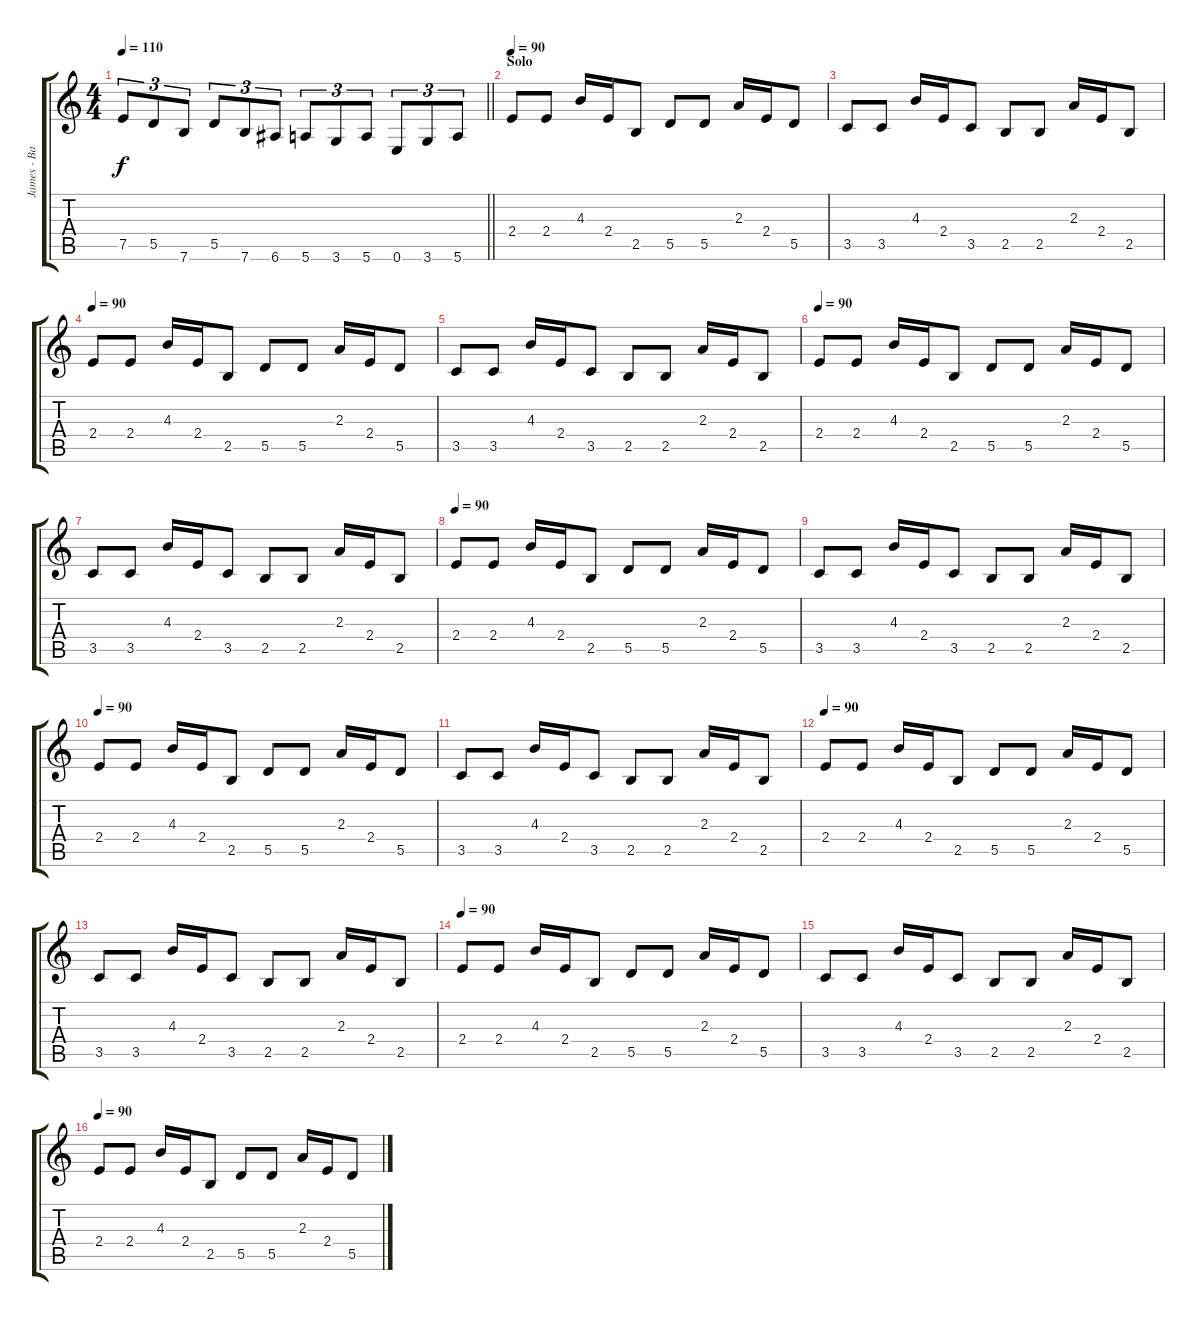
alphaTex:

\track ("James - Back Guitar" "James - Ba") {solo instrument overdrivenguitar}
\staff {score tabs}
\tuning (E4 B3 G3 D3 A2 E2) {hide}
\ts (4 4)
\tempo 110
\clef g2
\barLineRight lightlight
\ks c
7.5.8{tu (3 2) dy f} 5.5.8{tu (3 2)} 7.6.8{tu (3 2)} 5.5.8{tu (3 2)} 7.6.8{tu (3 2)} 6.6.8{tu (3 2)} 5.6.8{tu (3 2)} 3.6.8{tu (3 2)} 5.6.8{tu (3 2)} 0.6.8{tu (3 2)} 3.6.8{tu (3 2)} 5.6.8{tu (3 2)} |
\section ("" "Solo")
\tempo 90
2.4.8 2.4.8 4.3.16 2.4.16 2.5.8 5.5.8 5.5.8 2.3.16 2.4.16 5.5.8 |
3.5.8 3.5.8 4.3.16 2.4.16 3.5.8 2.5.8 2.5.8 2.3.16 2.4.16 2.5.8 |
\tempo 90
2.4.8 2.4.8 4.3.16 2.4.16 2.5.8 5.5.8 5.5.8 2.3.16 2.4.16 5.5.8 |
3.5.8 3.5.8 4.3.16 2.4.16 3.5.8 2.5.8 2.5.8 2.3.16 2.4.16 2.5.8 |
\tempo 90
2.4.8 2.4.8 4.3.16 2.4.16 2.5.8 5.5.8 5.5.8 2.3.16 2.4.16 5.5.8 |
3.5.8 3.5.8 4.3.16 2.4.16 3.5.8 2.5.8 2.5.8 2.3.16 2.4.16 2.5.8 |
\tempo 90
2.4.8 2.4.8 4.3.16 2.4.16 2.5.8 5.5.8 5.5.8 2.3.16 2.4.16 5.5.8 |
3.5.8 3.5.8 4.3.16 2.4.16 3.5.8 2.5.8 2.5.8 2.3.16 2.4.16 2.5.8 |
\tempo 90
2.4.8{volume 11 balance 8} 2.4.8 4.3.16 2.4.16 2.5.8 5.5.8 5.5.8 2.3.16 2.4.16 5.5.8 |
3.5.8 3.5.8 4.3.16 2.4.16 3.5.8 2.5.8 2.5.8 2.3.16 2.4.16 2.5.8 |
\tempo 90
2.4.8 2.4.8 4.3.16 2.4.16 2.5.8 5.5.8 5.5.8 2.3.16 2.4.16 5.5.8 |
3.5.8 3.5.8 4.3.16 2.4.16 3.5.8 2.5.8 2.5.8 2.3.16 2.4.16 2.5.8 |
\tempo 90
2.4.8 2.4.8 4.3.16 2.4.16 2.5.8 5.5.8 5.5.8 2.3.16 2.4.16 5.5.8 |
3.5.8 3.5.8 4.3.16 2.4.16 3.5.8 2.5.8 2.5.8 2.3.16 2.4.16 2.5.8 |
\tempo 90
2.4.8 2.4.8 4.3.16 2.4.16 2.5.8 5.5.8 5.5.8 2.3.16 2.4.16 5.5.8
